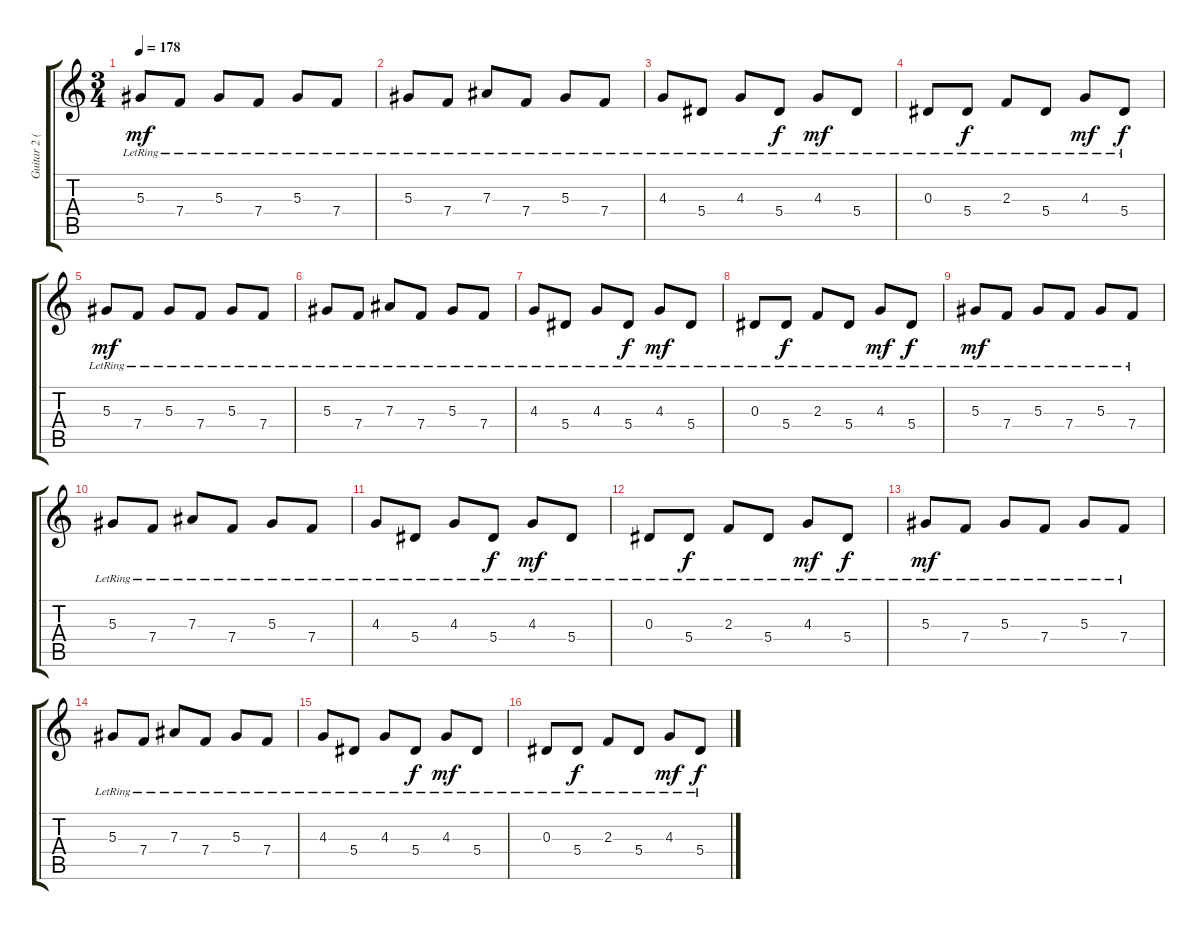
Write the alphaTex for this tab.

\track ("Guitar 2 (Lead)" "Guitar 2 (") {instrument distortionguitar}
\staff {score tabs}
\tuning (C4 G3 Eb3 Bb2 F2 C2) {hide}
\ts (3 4)
\tempo 178
\clef g2
\ks c
5.3{lr}.8{dy mf volume 14 balance 7 instrument acousticguitarsteel} 7.4{lr}.8 5.3{lr}.8 7.4{lr}.8 5.3{lr}.8 7.4{lr}.8 |
5.3{lr}.8 7.4{lr}.8 7.3{lr}.8 7.4{lr}.8 5.3{lr}.8 7.4{lr}.8 |
4.3{lr}.8 5.4{lr}.8 4.3{lr}.8 5.4{lr}.8{dy f} 4.3{lr}.8{dy mf} 5.4{lr}.8 |
0.3{lr}.8 5.4{lr}.8{dy f} 2.3{lr}.8 5.4{lr}.8 4.3{lr}.8{dy mf} 5.4{lr}.8{dy f} |
5.3{lr}.8{dy mf} 7.4{lr}.8 5.3{lr}.8 7.4{lr}.8 5.3{lr}.8 7.4{lr}.8 |
5.3{lr}.8 7.4{lr}.8 7.3{lr}.8 7.4{lr}.8 5.3{lr}.8 7.4{lr}.8 |
4.3{lr}.8 5.4{lr}.8 4.3{lr}.8 5.4{lr}.8{dy f} 4.3{lr}.8{dy mf} 5.4{lr}.8 |
0.3{lr}.8 5.4{lr}.8{dy f} 2.3{lr}.8 5.4{lr}.8 4.3{lr}.8{dy mf} 5.4{lr}.8{dy f} |
5.3{lr}.8{dy mf} 7.4{lr}.8 5.3{lr}.8 7.4{lr}.8 5.3{lr}.8 7.4{lr}.8 |
5.3{lr}.8 7.4{lr}.8 7.3{lr}.8 7.4{lr}.8 5.3{lr}.8 7.4{lr}.8 |
4.3{lr}.8 5.4{lr}.8 4.3{lr}.8 5.4{lr}.8{dy f} 4.3{lr}.8{dy mf} 5.4{lr}.8 |
0.3{lr}.8 5.4{lr}.8{dy f} 2.3{lr}.8 5.4{lr}.8 4.3{lr}.8{dy mf} 5.4{lr}.8{dy f} |
5.3{lr}.8{dy mf} 7.4{lr}.8 5.3{lr}.8 7.4{lr}.8 5.3{lr}.8 7.4{lr}.8 |
5.3{lr}.8 7.4{lr}.8 7.3{lr}.8 7.4{lr}.8 5.3{lr}.8 7.4{lr}.8 |
4.3{lr}.8 5.4{lr}.8 4.3{lr}.8 5.4{lr}.8{dy f} 4.3{lr}.8{dy mf} 5.4{lr}.8 |
0.3{lr}.8 5.4{lr}.8{dy f} 2.3{lr}.8 5.4{lr}.8 4.3{lr}.8{dy mf} 5.4{lr}.8{dy f}
